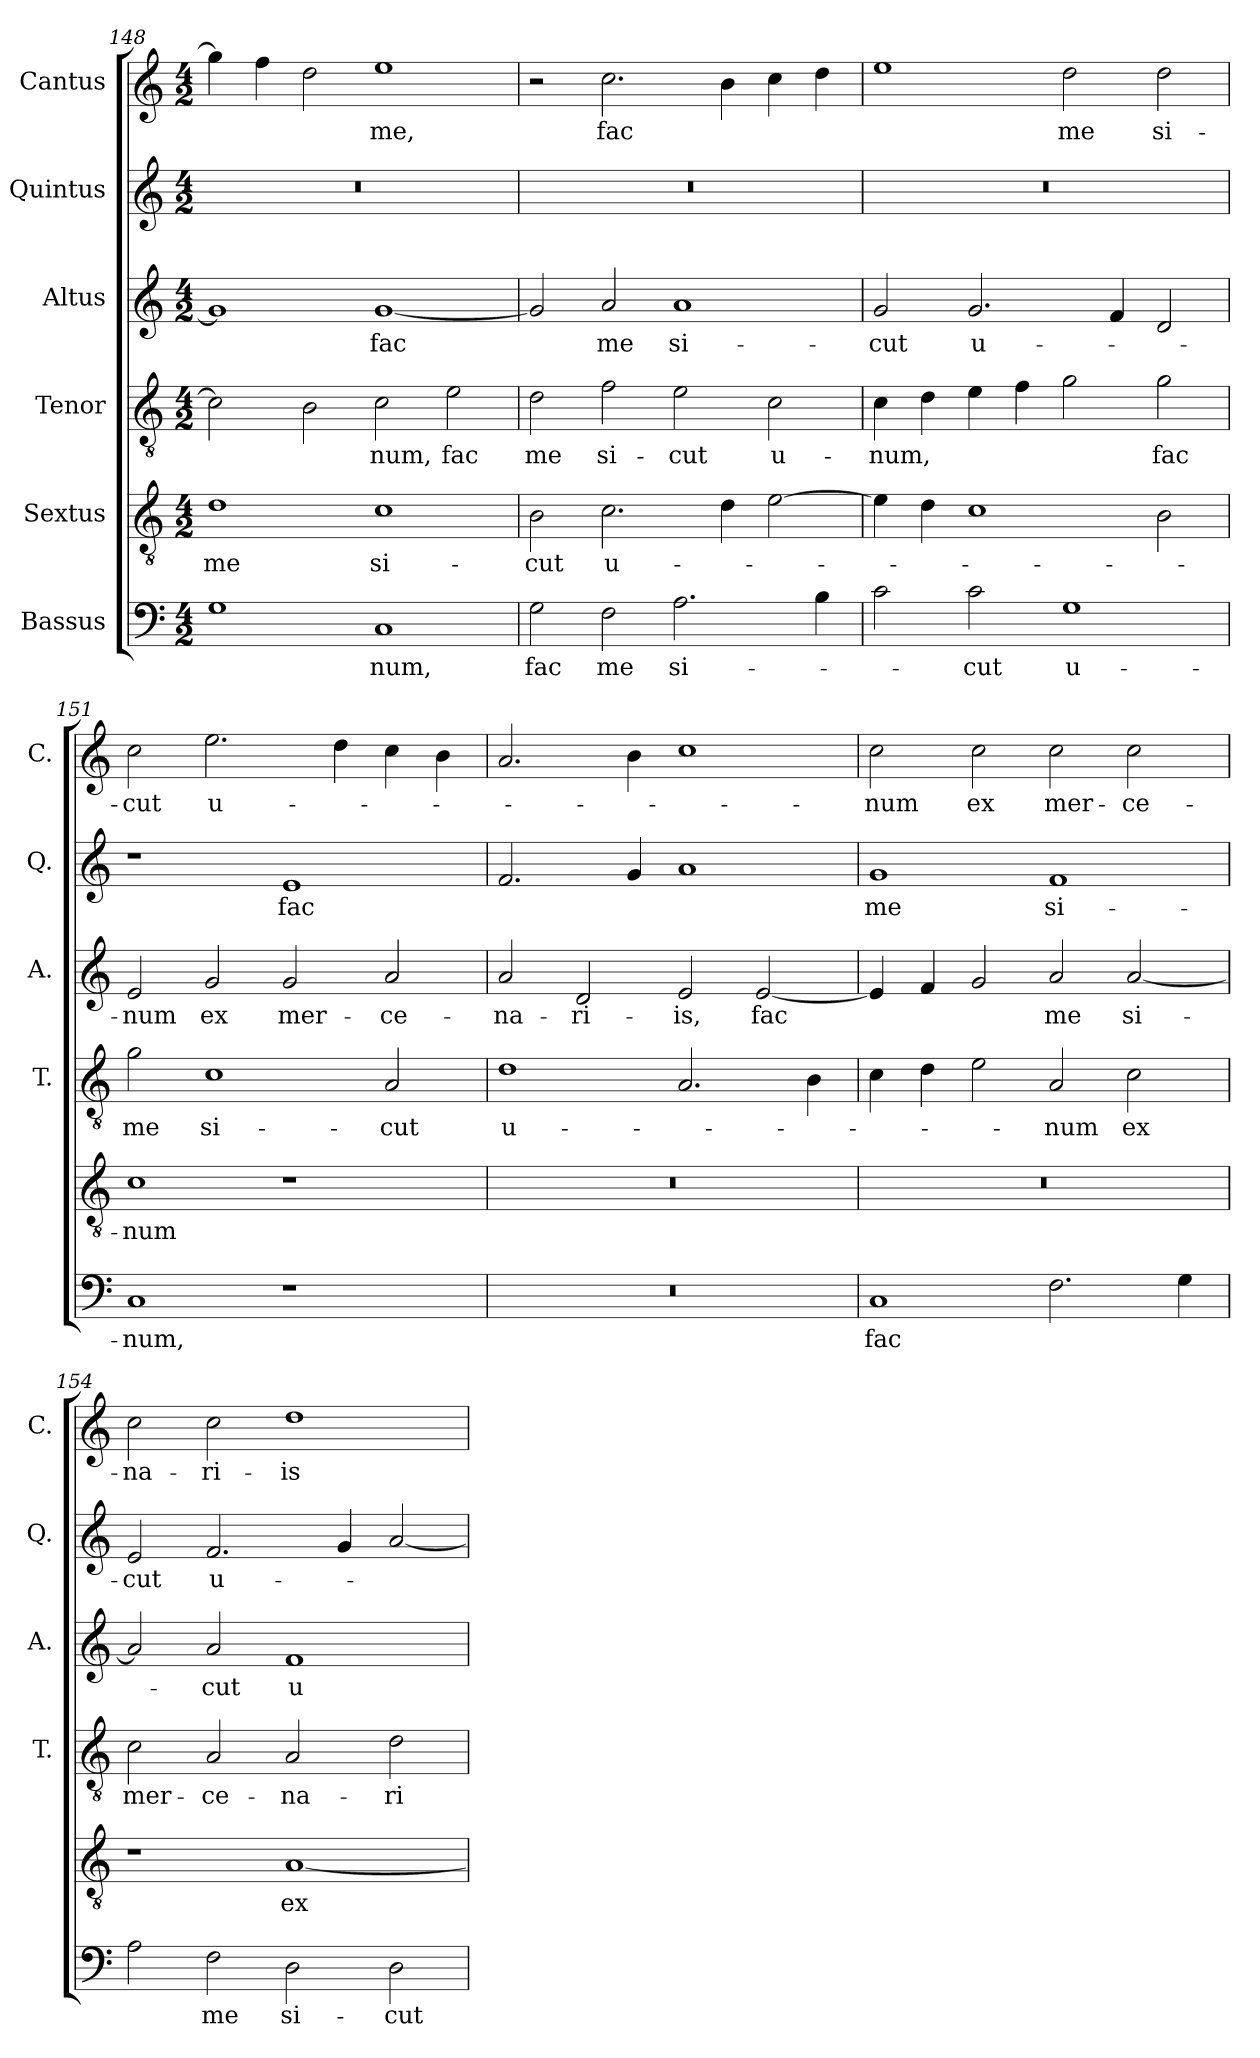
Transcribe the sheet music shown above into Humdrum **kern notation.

**kern	**text	**kern	**text	**kern	**text	**kern	**text	**kern	**text	**kern	**text
*part6	*part6	*part5	*part5	*part4	*part4	*part3	*part3	*part2	*part2	*part1	*part1
*staff6	*staff6	*staff5	*staff5	*staff4	*staff4	*staff3	*staff3	*staff2	*staff2	*staff1	*staff1
*I"Bassus	*	*I"Sextus	*	*I"Tenor	*	*I"Altus	*	*I"Quintus	*	*I"Cantus	*
*	*	*	*	*I'T.	*	*I'A.	*	*I'Q.	*	*I'C.	*
*clefF4	*	*clefGv2	*	*clefGv2	*	*clefG2	*	*clefG2	*	*clefG2	*
*k[]	*	*k[]	*	*k[]	*	*k[]	*	*k[]	*	*k[]	*
*M4/2	*	*M4/2	*	*M4/2	*	*M4/2	*	*M4/2	*	*M4/2	*
=148	=148	=148	=148	=148	=148	=148	=148	=148	=148	=148	=148
!	!	!	!LO:LY:b	!	!	!	!	!	!	!	!
1G	.	1d	me	2c\]	.	1g]	.	0r	.	4gg\]	.
.	.	.	.	.	.	.	.	.	.	4ff\	.
.	.	.	.	2B\	.	.	.	.	.	2dd\	.
!	!LO:LY:b	!	!LO:LY:b	!	!LO:LY:b	!	!LO:LY:b	!	!	!	!LO:LY:b
1C	-num,	1c	si-	2c\	-num,	[1g	fac	.	.	1ee	me,
!	!	!	!	!	!LO:LY:b	!	!	!	!	!	!
.	.	.	.	2e\	fac	.	.	.	.	.	.
=149	=149	=149	=149	=149	=149	=149	=149	=149	=149	=149	=149
!	!LO:LY:b	!	!LO:LY:b	!	!LO:LY:b	!	!	!	!	!	!
2G\	fac	2B\	-cut	2d\	me	2g/]	.	0r	.	2r	.
!	!LO:LY:b	!	!LO:LY:b	!	!LO:LY:b	!	!LO:LY:b	!	!	!	!LO:LY:b
2F\	me	2.c\	u-	2f\	si-	2a/	me	.	.	2.cc\	fac
!	!LO:LY:b	!	!	!	!LO:LY:b	!	!LO:LY:b	!	!	!	!
2.A\	si-	.	.	2e\	-cut	1a	si-	.	.	.	.
.	.	4d\	.	.	.	.	.	.	.	4b\	.
!	!	!	!	!	!LO:LY:b	!	!	!	!	!	!
.	.	[2e\	.	2c\	u-	.	.	.	.	4cc\	.
4B\	.	.	.	.	.	.	.	.	.	4dd\	.
!!LO:LB:g=z
=150	=150	=150	=150	=150	=150	=150	=150	=150	=150	=150	=150
!	!	!	!	!	!LO:LY:b	!	!LO:LY:b	!	!	!	!
2c\	.	4e\]	.	4c\	-num,	2g/	-cut	0r	.	1ee	.
.	.	4d\	.	4d\	.	.	.	.	.	.	.
!	!LO:LY:b	!	!	!	!	!	!LO:LY:b	!	!	!	!
2c\	-cut	1c	.	4e\	.	2.g/	u-	.	.	.	.
.	.	.	.	4f\	.	.	.	.	.	.	.
!	!LO:LY:b	!	!	!	!	!	!	!	!	!	!LO:LY:b
1G	u-	.	.	2g\	.	.	.	.	.	2dd\	me
.	.	.	.	.	.	4f/	.	.	.	.	.
!	!	!	!	!	!LO:LY:b	!	!	!	!	!	!LO:LY:b
.	.	2B\	.	2g\	fac	2d/	.	.	.	2dd\	si-
=151	=151	=151	=151	=151	=151	=151	=151	=151	=151	=151	=151
!	!LO:LY:b	!	!LO:LY:b	!	!LO:LY:b	!	!LO:LY:b	!	!	!	!LO:LY:b
1C	-num,	1c	-num	2g\	me	2e/	-num	1r	.	2cc\	-cut
!	!	!	!	!	!LO:LY:b	!	!LO:LY:b	!	!	!	!LO:LY:b
.	.	.	.	1c	si-	2g/	ex	.	.	2.ee\	u-
!	!	!	!	!	!	!	!LO:LY:b	!	!LO:LY:b	!	!
1r	.	1r	.	.	.	2g/	mer-	1e	fac	.	.
.	.	.	.	.	.	.	.	.	.	4dd\	.
!	!	!	!	!	!LO:LY:b	!	!LO:LY:b	!	!	!	!
.	.	.	.	2A/	-cut	2a/	-ce-	.	.	4cc\	.
.	.	.	.	.	.	.	.	.	.	4b\	.
=152	=152	=152	=152	=152	=152	=152	=152	=152	=152	=152	=152
!	!	!	!	!	!LO:LY:b	!	!LO:LY:b	!	!	!	!
0r	.	0r	.	1d	u-	2a/	-na-	2.f/	.	2.a/	.
!	!	!	!	!	!	!	!LO:LY:b	!	!	!	!
.	.	.	.	.	.	2d/	-ri-	.	.	.	.
.	.	.	.	.	.	.	.	4g/	.	4b\	.
!	!	!	!	!	!	!	!LO:LY:b	!	!	!	!
.	.	.	.	2.A/	.	2e/	-is,	1a	.	1cc	.
!	!	!	!	!	!	!	!LO:LY:b	!	!	!	!
.	.	.	.	.	.	[2e/	fac	.	.	.	.
.	.	.	.	4B\	.	.	.	.	.	.	.
=153	=153	=153	=153	=153	=153	=153	=153	=153	=153	=153	=153
!	!LO:LY:b	!	!	!	!	!	!	!	!LO:LY:b	!	!LO:LY:b
1C	fac	0r	.	4c\	.	4e/]	.	1g	me	2cc\	-num
.	.	.	.	4d\	.	4f/	.	.	.	.	.
!	!	!	!	!	!	!	!	!	!	!	!LO:LY:b
.	.	.	.	2e\	.	2g/	.	.	.	2cc\	ex
!	!	!	!	!	!LO:LY:b	!	!LO:LY:b	!	!LO:LY:b	!	!LO:LY:b
2.F\	.	.	.	2A/	-num	2a/	me	1f	si-	2cc\	mer-
!	!	!	!	!	!LO:LY:b	!	!LO:LY:b	!	!	!	!LO:LY:b
.	.	.	.	2c\	ex	[2a/	si-	.	.	2cc\	-ce-
4G\	.	.	.	.	.	.	.	.	.	.	.
=154	=154	=154	=154	=154	=154	=154	=154	=154	=154	=154	=154
!	!	!	!	!	!LO:LY:b	!	!	!	!LO:LY:b	!	!LO:LY:b
2A\	.	1r	.	2c\	mer-	2a/]	.	2e/	-cut	2cc\	-na-
!	!LO:LY:b	!	!	!	!LO:LY:b	!	!LO:LY:b	!	!LO:LY:b	!	!LO:LY:b
2F\	me	.	.	2A/	-ce-	2a/	-cut	2.f/	u-	2cc\	-ri-
!	!LO:LY:b	!	!LO:LY:b	!	!LO:LY:b	!	!LO:LY:b	!	!	!	!LO:LY:b
2D\	si-	[1A	ex	2A/	-na-	1f	u-	.	.	1dd	-is
.	.	.	.	.	.	.	.	4g/	.	.	.
!	!LO:LY:b	!	!	!	!LO:LY:b	!	!	!	!	!	!
2D\	-cut	.	.	2d\	-ri-	.	.	[2a/	.	.	.
=	=	=	=	=	=	=	=	=	=	=	=
*-	*-	*-	*-	*-	*-	*-	*-	*-	*-	*-	*-
